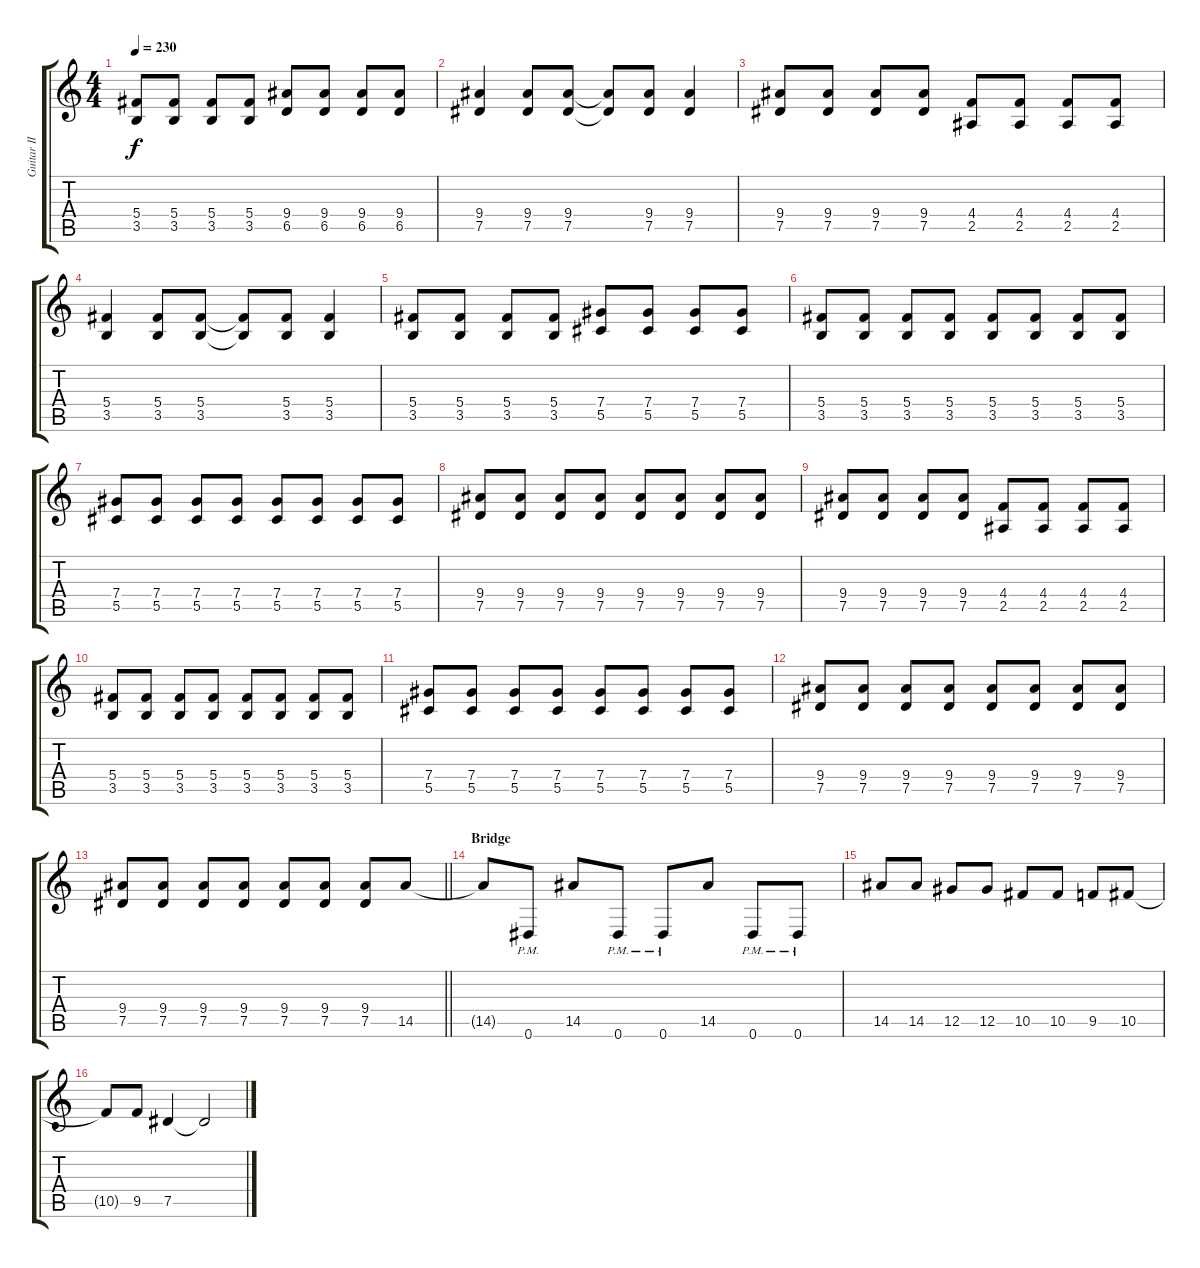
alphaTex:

\track ("Guitar II" "Guitar II") {instrument overdrivenguitar}
\staff {score tabs}
\tuning (Eb4 Bb3 Gb3 Db3 Ab2 Eb2) {hide}
\ts (4 4)
\tempo 230
\clef g2
\ks c
(5.4 3.5).8{dy f} (5.4 3.5).8 (5.4 3.5).8 (5.4 3.5).8 (9.4 6.5).8 (9.4 6.5).8 (9.4 6.5).8 (9.4 6.5).8 |
(9.4 7.5).4 (9.4 7.5).8 (9.4 7.5).8 (9.4{t} 7.5{t}).8 (9.4 7.5).8 (9.4 7.5).4 |
(9.4 7.5).8 (9.4 7.5).8 (9.4 7.5).8 (9.4 7.5).8 (4.4 2.5).8 (4.4 2.5).8 (4.4 2.5).8 (4.4 2.5).8 |
(5.4 3.5).4 (5.4 3.5).8 (5.4 3.5).8 (5.4{t} 3.5{t}).8 (5.4 3.5).8 (5.4 3.5).4 |
(5.4 3.5).8 (5.4 3.5).8 (5.4 3.5).8 (5.4 3.5).8 (7.4 5.5).8 (7.4 5.5).8 (7.4 5.5).8 (7.4 5.5).8 |
(5.4 3.5).8 (5.4 3.5).8 (5.4 3.5).8 (5.4 3.5).8 (5.4 3.5).8 (5.4 3.5).8 (5.4 3.5).8 (5.4 3.5).8 |
(7.4 5.5).8 (7.4 5.5).8 (7.4 5.5).8 (7.4 5.5).8 (7.4 5.5).8 (7.4 5.5).8 (7.4 5.5).8 (7.4 5.5).8 |
(9.4 7.5).8 (9.4 7.5).8 (9.4 7.5).8 (9.4 7.5).8 (9.4 7.5).8 (9.4 7.5).8 (9.4 7.5).8 (9.4 7.5).8 |
(9.4 7.5).8 (9.4 7.5).8 (9.4 7.5).8 (9.4 7.5).8 (4.4 2.5).8 (4.4 2.5).8 (4.4 2.5).8 (4.4 2.5).8 |
(5.4 3.5).8 (5.4 3.5).8 (5.4 3.5).8 (5.4 3.5).8 (5.4 3.5).8 (5.4 3.5).8 (5.4 3.5).8 (5.4 3.5).8 |
(7.4 5.5).8 (7.4 5.5).8 (7.4 5.5).8 (7.4 5.5).8 (7.4 5.5).8 (7.4 5.5).8 (7.4 5.5).8 (7.4 5.5).8 |
(9.4 7.5).8 (9.4 7.5).8 (9.4 7.5).8 (9.4 7.5).8 (9.4 7.5).8 (9.4 7.5).8 (9.4 7.5).8 (9.4 7.5).8 |
\barLineRight lightlight
(9.4 7.5).8 (9.4 7.5).8 (9.4 7.5).8 (9.4 7.5).8 (9.4 7.5).8 (9.4 7.5).8 (9.4 7.5).8 14.5.8 |
\section ("" "Bridge")
14.5{t}.8 0.6{pm}.8 14.5.8 0.6{pm}.8 0.6{pm}.8 14.5.8 0.6{pm}.8 0.6{pm}.8 |
14.5.8 14.5.8 12.5.8 12.5.8 10.5.8 10.5.8 9.5.8 10.5.8 |
10.5{t}.8 9.5.8 7.5.4 7.5{t}.2
